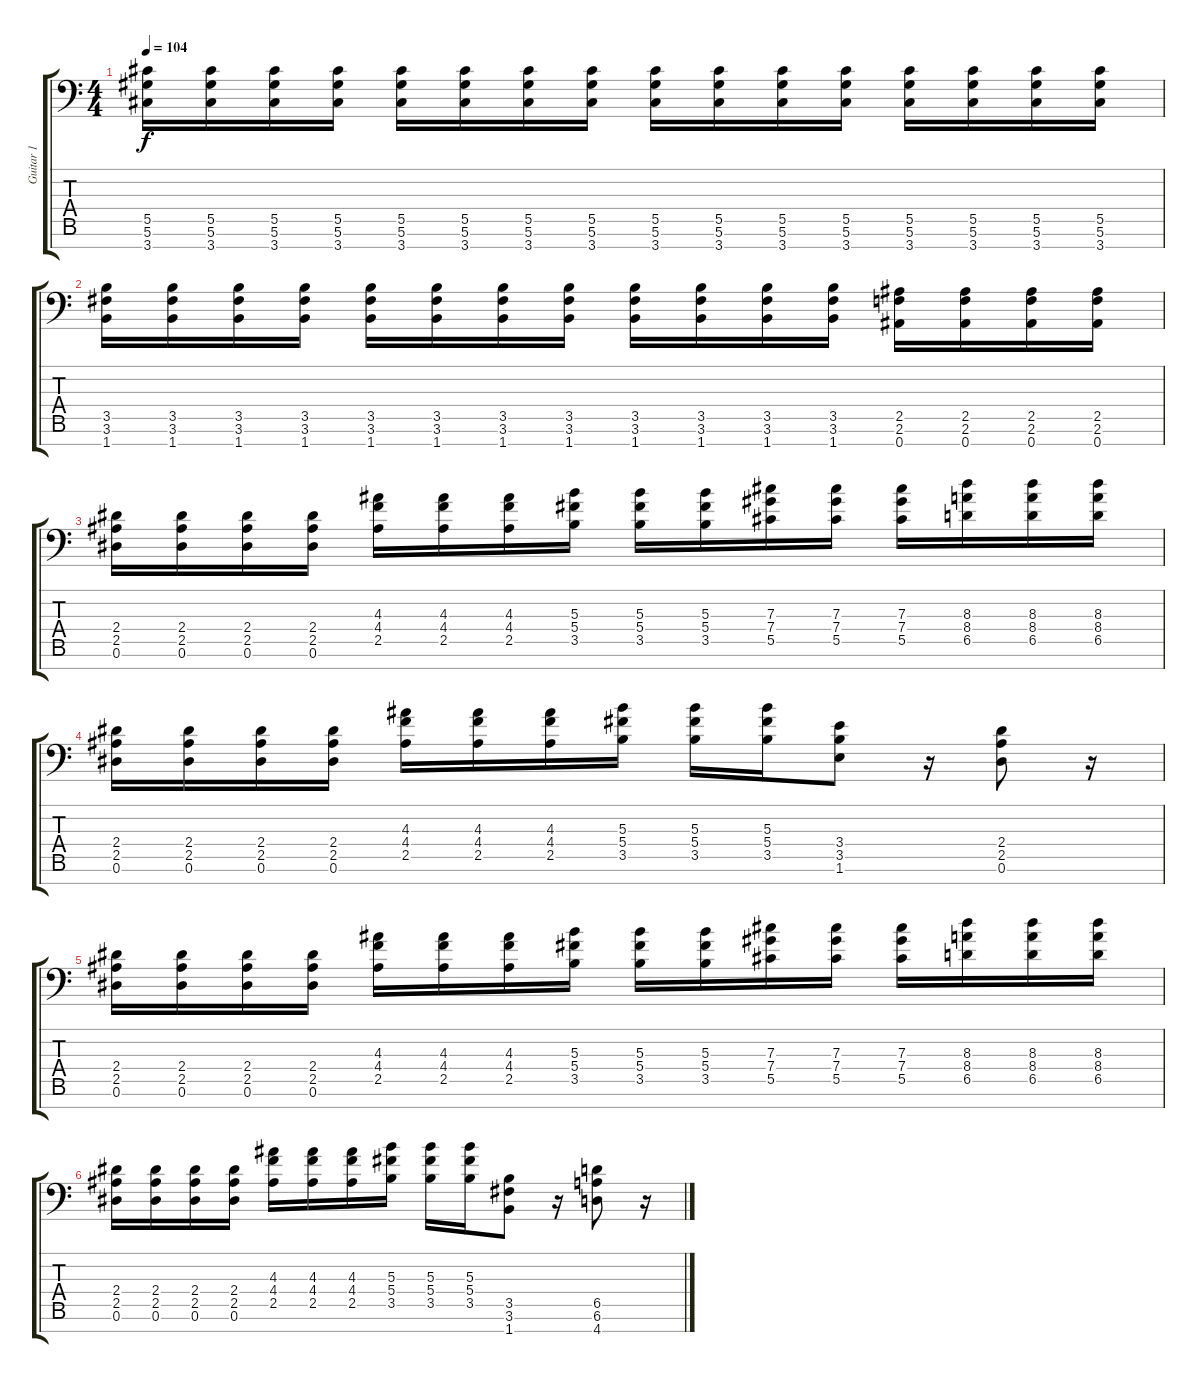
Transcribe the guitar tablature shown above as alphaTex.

\track ("Guitar 1" "Guitar 1") {instrument distortionguitar}
\staff {score tabs}
\tuning (Eb4 Bb3 Gb3 Db3 Ab2 Eb2 Bb1) {hide}
\ts (4 4)
\tempo 104
\clef f4
\ks c
(5.5 5.6 3.7).16{dy f} (5.5 5.6 3.7).16 (5.5 5.6 3.7).16 (5.5 5.6 3.7).16 (5.5 5.6 3.7).16 (5.5 5.6 3.7).16 (5.5 5.6 3.7).16 (5.5 5.6 3.7).16 (5.5 5.6 3.7).16 (5.5 5.6 3.7).16 (5.5 5.6 3.7).16 (5.5 5.6 3.7).16 (5.5 5.6 3.7).16 (5.5 5.6 3.7).16 (5.5 5.6 3.7).16 (5.5 5.6 3.7).16 |
(3.5 3.6 1.7).16 (3.5 3.6 1.7).16 (3.5 3.6 1.7).16 (3.5 3.6 1.7).16 (3.5 3.6 1.7).16 (3.5 3.6 1.7).16 (3.5 3.6 1.7).16 (3.5 3.6 1.7).16 (3.5 3.6 1.7).16 (3.5 3.6 1.7).16 (3.5 3.6 1.7).16 (3.5 3.6 1.7).16 (2.5 2.6 0.7).16 (2.5 2.6 0.7).16 (2.5 2.6 0.7).16 (2.5 2.6 0.7).16 |
(2.4 2.5 0.6).16 (2.4 2.5 0.6).16 (2.4 2.5 0.6).16 (2.4 2.5 0.6).16 (4.3 4.4 2.5).16 (4.3 4.4 2.5).16 (4.3 4.4 2.5).16 (5.3 5.4 3.5).16 (5.3 5.4 3.5).16 (5.3 5.4 3.5).16 (7.3 7.4 5.5).16 (7.3 7.4 5.5).16 (7.3 7.4 5.5).16 (8.3 8.4 6.5).16 (8.3 8.4 6.5).16 (8.3 8.4 6.5).16 |
(2.4 2.5 0.6).16 (2.4 2.5 0.6).16 (2.4 2.5 0.6).16 (2.4 2.5 0.6).16 (4.3 4.4 2.5).16 (4.3 4.4 2.5).16 (4.3 4.4 2.5).16 (5.3 5.4 3.5).16 (5.3 5.4 3.5).16 (5.3 5.4 3.5).16 (3.4 3.5 1.6).8 r.16 (2.4 2.5 0.6).8 r.16 |
(2.4 2.5 0.6).16 (2.4 2.5 0.6).16 (2.4 2.5 0.6).16 (2.4 2.5 0.6).16 (4.3 4.4 2.5).16 (4.3 4.4 2.5).16 (4.3 4.4 2.5).16 (5.3 5.4 3.5).16 (5.3 5.4 3.5).16 (5.3 5.4 3.5).16 (7.3 7.4 5.5).16 (7.3 7.4 5.5).16 (7.3 7.4 5.5).16 (8.3 8.4 6.5).16 (8.3 8.4 6.5).16 (8.3 8.4 6.5).16 |
(2.4 2.5 0.6).16 (2.4 2.5 0.6).16 (2.4 2.5 0.6).16 (2.4 2.5 0.6).16 (4.3 4.4 2.5).16 (4.3 4.4 2.5).16 (4.3 4.4 2.5).16 (5.3 5.4 3.5).16 (5.3 5.4 3.5).16 (5.3 5.4 3.5).16 (3.5 3.6 1.7).8 r.16 (6.5 6.6 4.7).8 r.16
